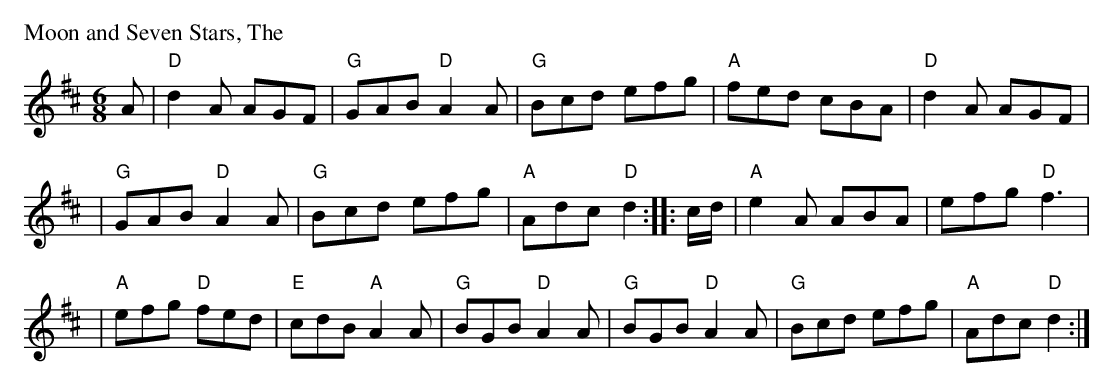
X:1
P: Moon and Seven Stars, The
M: 6/8
K: D
A \
| "D"d2A AGF | "G"GAB "D"A2A | "G"Bcd efg | "A"fed cBA | "D"d2A AGF |
| "G"GAB "D"A2A | "G"Bcd efg | "A"Adc "D"d2 :: c/d/ | "A"e2A ABA | efg "D"f3 |
| "A"efg "D"fed | "E"cdB "A"A2A | "G"BGB "D"A2A | "G"BGB "D"A2A | "G"Bcd efg | "A"Adc "D"d2 :|
